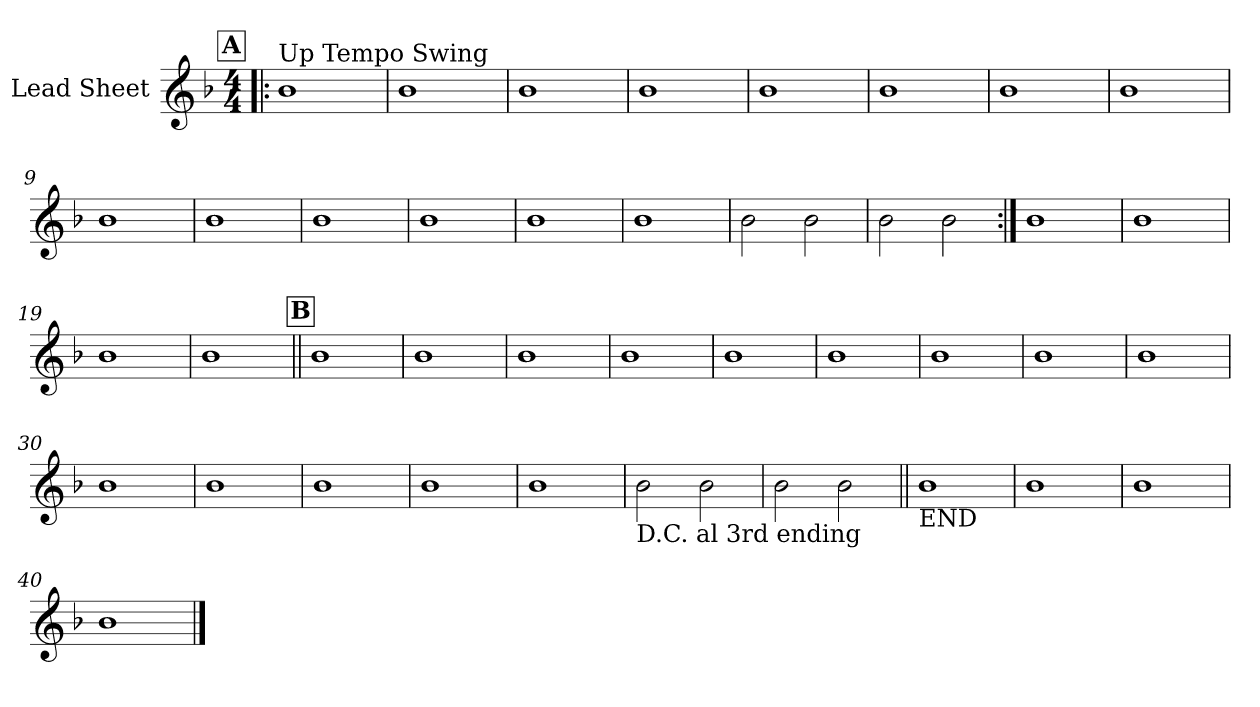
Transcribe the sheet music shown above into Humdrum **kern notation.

**kern
*part1
*staff1
*I"Lead Sheet
*clefG2
*k[b-]
*F:
*M4/4
!!LO:REH:place=s1:a:fs=14:t=A
=1!|:
!LO:TX:a:t=Up Tempo Swing
1b-
=2
1b-
=3
1b-
=4
1b-
!!LO:LB:g=z
=5
1b-
=6
1b-
=7
1b-
=8
1b-
!!LO:LB:g=z
=9
1b-
=10
1b-
=11
1b-
=12
1b-
!!LO:LB:g=z
=13
1b-
=14
1b-
=15
2b-\
2b-\
=16
2b-\
2b-\
!!LO:LB:g=z
=17:|!
1b-
=18
1b-
=19
1b-
=20
1b-
!!LO:LB:g=z
!!LO:REH:place=s1:a:fs=14:t=B
=21||
1b-
=22
1b-
=23
1b-
=24
1b-
!!LO:LB:g=z
=25
1b-
=26
1b-
=27
1b-
=28
1b-
!!LO:LB:g=z
=29
1b-
=30
1b-
=31
1b-
=32
1b-
!!LO:LB:g=z
=33
1b-
=34
1b-
=35
!LO:TX:b:t=D.C. al 3rd ending
2b-\
2b-\
=36
2b-\
2b-\
!!LO:LB:g=z
=37||
!LO:TX:b:t=END
1b-
=38
1b-
=39
1b-
=40
1b-
==
*-
